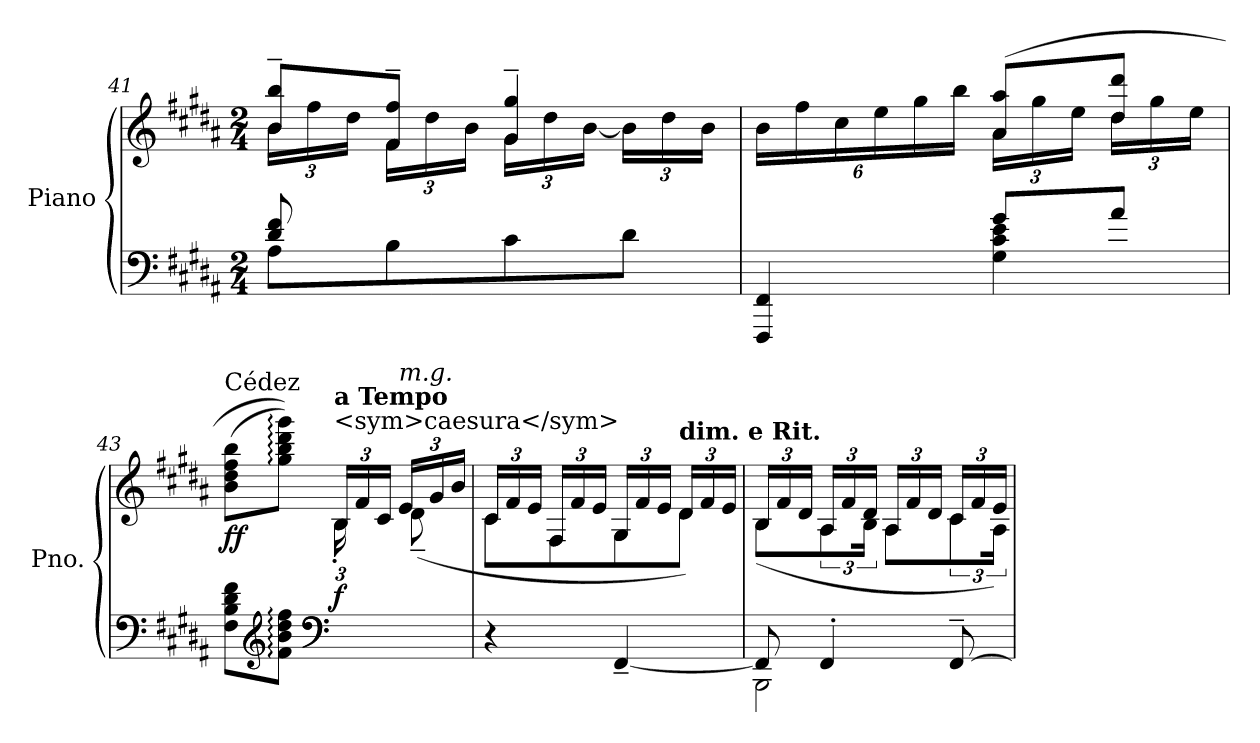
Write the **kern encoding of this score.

**kern	**kern	**dynam
*part1	*part1	*part1
*staff2	*staff1	*staff1/2
*I"Piano	*	*
*I'Pno.	*	*
!!LO:PB:g=z
*clefF4	*clefG2	*
*k[f#c#g#d#a#]	*k[f#c#g#d#a#]	*
*M2/4	*M2/4	*
=41	=41	=41
*^	*^	*
*	*	*	*Xbrackettup	*
8d#/ 8f#/	8A#\L	8b/~ 8bb/~L	24b\LL	.
.	.	.	24ff#\	.
.	.	.	24dd#\JJ	.
8ryy	8B\	8f#/~ 8ff#/~J	24f#\LL	.
.	.	.	24dd#\	.
.	.	.	24b\JJ	.
4ryy	8c#\	4g#/~ 4gg#/~	24g#\LL	.
.	.	.	24dd#\	.
.	.	.	[24b\JJ	.
.	8d#\J	.	24b\LL]	.
.	.	.	24dd#\	.
.	.	.	24b\JJ	.
=42	=42	=42	=42	=42
4FFF#/ 4FF#/	4ryy	4ryy	24b\LL	.
.	.	.	24ff#\	.
.	.	.	24cc#\	.
.	.	.	24ee\	.
.	.	.	24gg#\	.
.	.	.	24bb\JJ	.
8g#/L	4G#\ 4c#\ 4e\	(>8a#/ 8aa#/L	24a#\LL	.
.	.	.	24gg#\	.
.	.	.	24ee\JJ	.
8a#/J	.	8dd#/ 8ddd#/J	24dd#\LL	.
.	.	.	24gg#\	.
.	.	.	24ee\JJ	.
=43	=43	=43	=43	=43
!	!	!LO:TX:a:t=Cédez	!	!
!	!	!	!	!LO:DY:b
8ryy	8F#\ 8B\ 8d#\ 8f#\L	(<8b\ 8dd#\ 8ff#\ 8bb\L	4ryy	ff
*clefG2	*	*	*	*
8ryy	8f#\: 8b\: 8dd#\: 8ff#\:J	8gg#\: 8bb\: 8ddd#\: 8ggg#\:J))	.	.
*clefF4	*	*	*	*
!	!	!LO:TX:a:t=<sym>caesura</sym>	!	!
!	!	!LO:TX:a:B:t=a Tempo	!	!
!	!	!	!	!LO:DY:b
4ryy	4ryy	24B/LL	24B'\	f
.	.	24f#/	12ryy	.
.	.	24c#/JJ	.	.
!	!	!LO:TX:i:t=m.g.	!	!
.	.	24e/LL	(<8d#~\	.
.	.	24g#/	.	.
.	.	24b/JJ	.	.
*v	*v	*	*	*
!!LO:LB:g=z	!!
=44	=44	=44	=44
4r	24c#/LL	8c#\L	.
.	24f#/	.	.
.	24e/JJ	.	.
.	24F#/LL	8F#\	.
.	24f#/	.	.
.	24e/JJ	.	.
[4FF#~/	24G#/LL	8G#\	.
.	24f#/	.	.
.	24e/JJ	.	.
!	!LO:TX:a:B:t=dim. e Rit.	!	!
.	24d#/LL	8d#\J)	.
.	24f#/	.	.
.	24e/JJ	.	.
=45	=45	=45	=45
*^	*	*	*
8FF#/]	2BBB\	24B/LL	(<8B\L	.
.	.	24f#/	.	.
.	.	24d#/JJ	.	.
*	*	*	*brackettup	*
4FF#'</	.	24A#/LL	12A#\	.
.	.	24f#/	.	.
.	.	24d#/JJ	24B\Jk	.
*	*	*Xbrackettup	*	*
.	.	24A#/LL	8A#\L	.
.	.	24f#/	.	.
.	.	24d#/JJ	.	.
*	*	*	*brackettup	*
[8FF#~</	.	24c#/LL	12c#\	.
.	.	24f#/	.	.
.	.	24e/JJ	24A#\Jk)	.
*v	*v	*	*	*
*	*v	*v	*
=	=	=
*-	*-	*-
